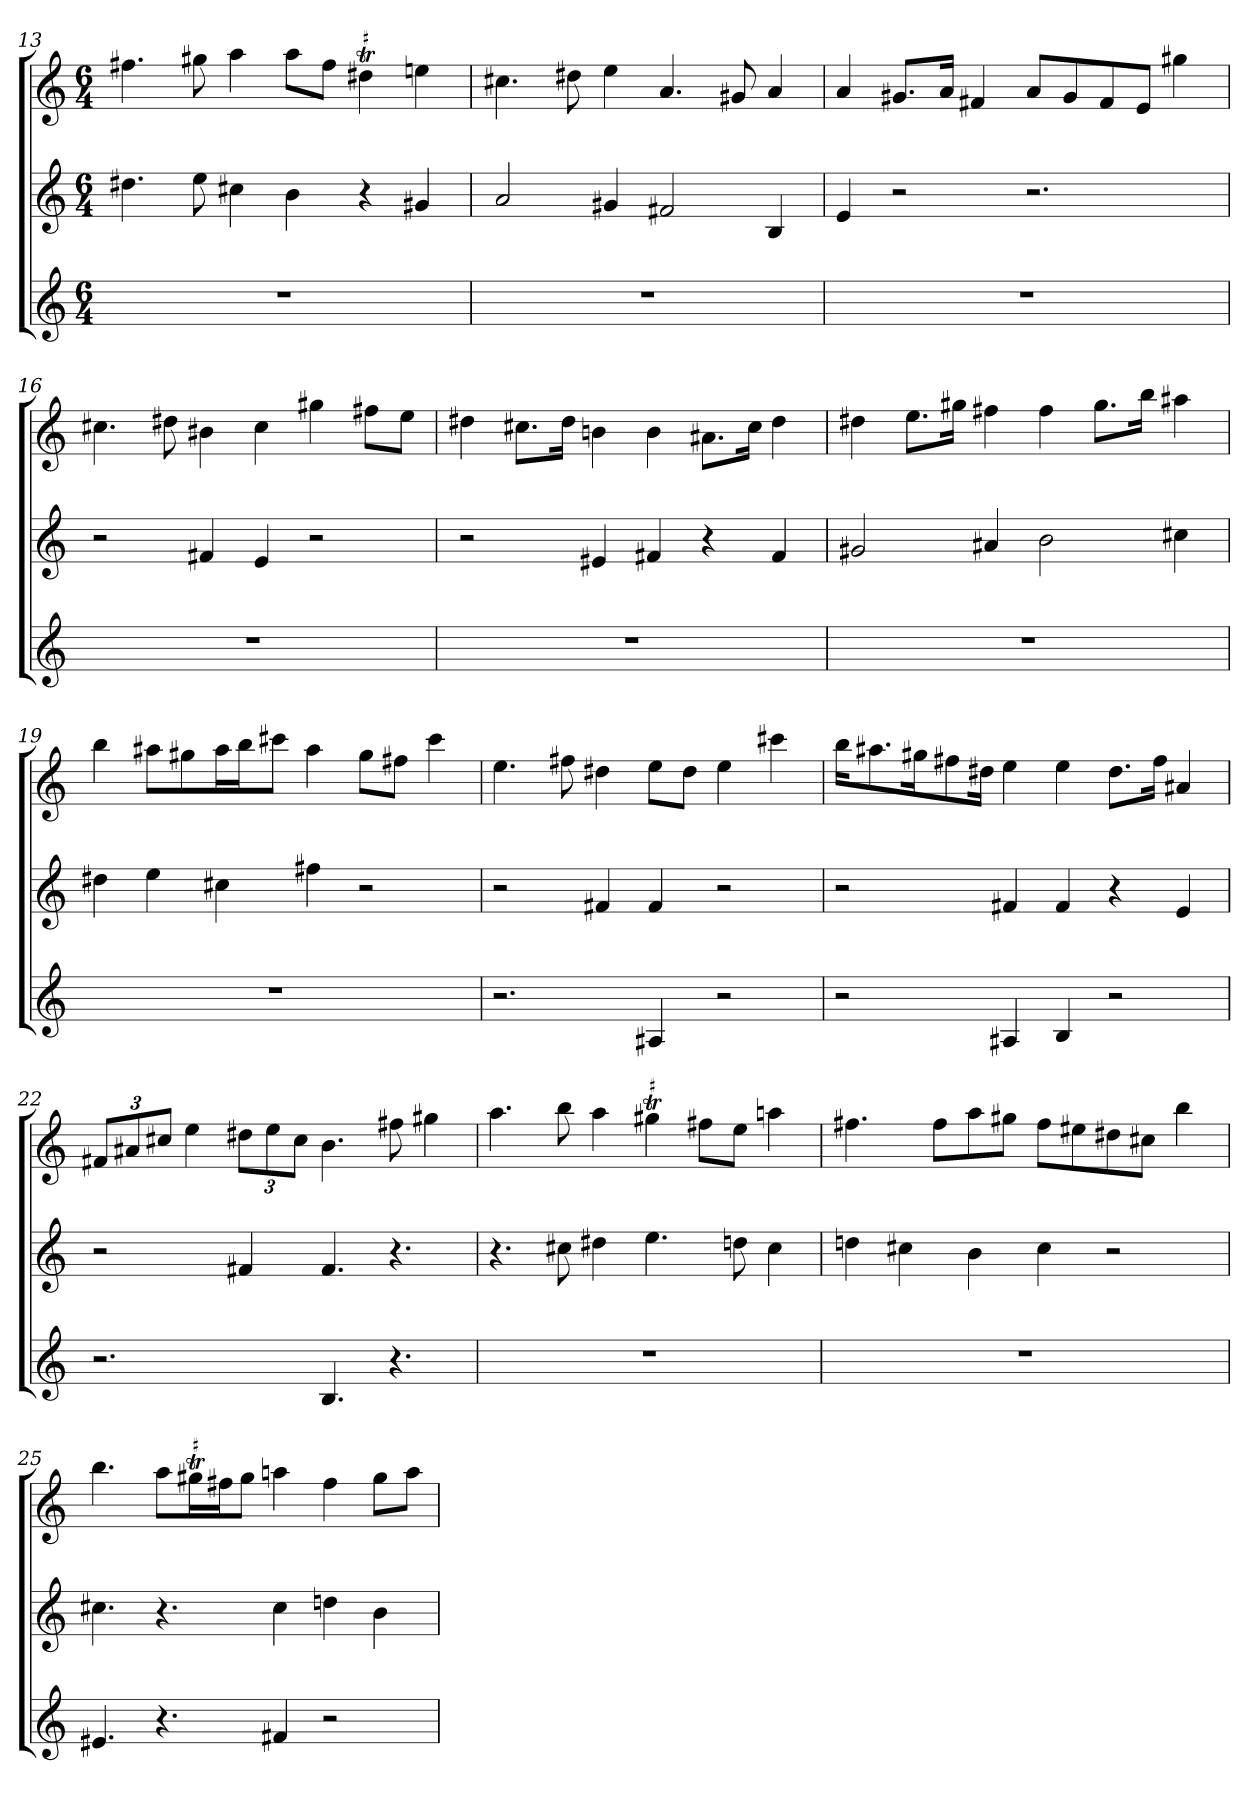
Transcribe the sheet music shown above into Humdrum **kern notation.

**kern	**kern	**kern
*part3	*part2	*part1
*staff3	*staff2	*staff1
*M6/4	*M6/4	*M6/4
=13	=13	=13
1.r	4.dd#X	4.ff#X
.	8ee	8gg#X
.	4cc#X	4aa
.	4b	8aaL
.	.	8ff#J
!	!	!LO:TR:acc=#
.	4r	4dd#XT
.	4g#X	4een
=14	=14	=14
1.r	2a	4.cc#X
.	.	8dd#X
.	4g#X	4ee
.	2f#X	4.a
.	.	8g#X
.	4B	4a
=15	=15	=15
1.r	4e	4a
.	2r	8.g#XL
.	.	16aJk
.	.	4f#X
.	2.r	8aL
.	.	8g#
.	.	8f#
.	.	8eJ
.	.	4gg#X
=16	=16	=16
1.r	2r	4.cc#X
.	.	8dd#X
.	4f#X	4b#X
.	4e	4cc#
.	2r	4gg#X
.	.	8ff#XL
.	.	8eeJ
=17	=17	=17
1.r	2r	4dd#X
.	.	8.cc#XL
.	.	16dd#Jk
.	4e#X	4bn
.	4f#X	4b
.	4r	8.a#XL
.	.	16cc#Jk
.	4f#	4dd#
=18	=18	=18
1.r	2g#X	4dd#X
.	.	8.eeL
.	.	16gg#XJk
.	4a#X	4ff#X
.	2b	4ff#
.	.	8.gg#L
.	.	16bbJk
.	4cc#X	4aa#X
=19	=19	=19
1.r	4dd#X	4bb
.	4ee	8aa#XL
.	.	8gg#X
.	4cc#X	16aa#L
.	.	16bbJ
.	.	8ccc#XJ
.	4ff#X	4aa#
.	2r	8gg#L
.	.	8ff#XJ
.	.	4ccc#
=20	=20	=20
2.r	2r	4.ee
.	.	8ff#X
.	4f#X	4dd#X
4A#X	4f#	8eeL
.	.	8dd#J
2r	2r	4ee
.	.	4ccc#X
=21	=21	=21
2r	2r	16bbKL
.	.	8.aa#X
.	.	16gg#XK
.	.	8ff#X
.	.	16dd#XJk
4A#X	4f#X	4ee
4B	4f#	4ee
2r	4r	8.dd#L
.	.	16ff#Jk
.	4e	4a#X
=22	=22	=22
2.r	2r	12f#XL
.	.	12a#X
.	.	12cc#XJ
.	.	4ee
.	4f#X	12dd#XL
.	.	12ee
.	.	12cc#J
4.B	4.f#	4.b
4.r	4.r	8ff#X
.	.	4gg#X
=23	=23	=23
1.r	4.r	4.aa
.	8cc#X	8bb
.	4dd#X	4aa
!	!	!LO:TR:acc=#
.	4.ee	4gg#XT
.	.	8ff#XL
.	8ddn	8eeJ
.	4cc#	4aan
=24	=24	=24
1.r	4ddn	4.ff#X
.	4cc#X	.
.	.	8ff#L
.	4b	8aa
.	.	8gg#XJ
.	4cc#	8ff#L
.	.	8ee#X
.	2r	8dd#X
.	.	8cc#XJ
.	.	4bb
=25	=25	=25
4.e#X	4.cc#X	4.bb
4.r	4.r	8aaL
!	!	!LO:TR:acc=#
.	.	16gg#XTL
.	.	16ff#XJ
.	.	8gg#J
4f#X	4cc#	4aan
2r	4ddn	4ff#
.	4b	8gg#L
.	.	8aaJ
=	=	=
*-	*-	*-
